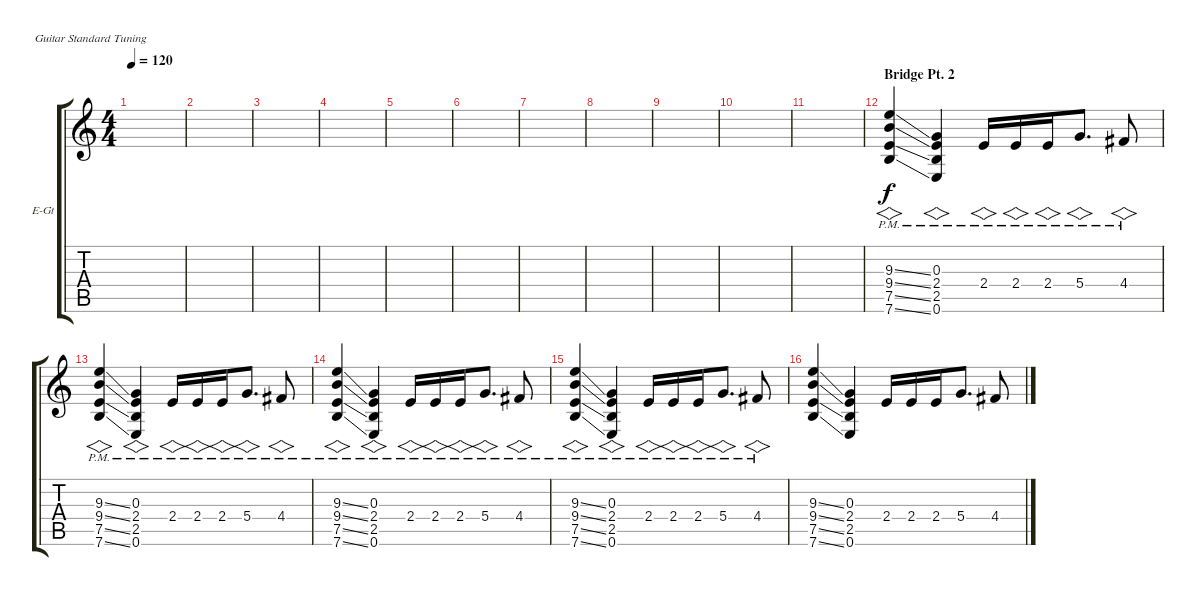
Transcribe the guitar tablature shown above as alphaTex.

\defaultSystemsLayout 4
\bracketExtendMode groupsimilarinstruments
\firstSystemTrackNameOrientation horizontal
\otherSystemsTrackNameOrientation horizontal
\track ("Electric Guitar" "E-Gt") {instrument distortionguitar}
\staff {score tabs}
\tuning (E4 B3 G3 D3 A2 E2)
\ts (4 4)
\tempo 120
\clef g2
\ks c
|
|
|
|
|
|
|
|
|
|
|
\section ("" "Bridge Pt. 2")
(7.5{ss pm} 7.6{ss pm} 9.4{ss pm} 9.3{ss pm}).4{vs} (0.6{pm} 2.5{pm} 2.4{pm} 0.3).4{vs} 2.4{pm}.16{vs} 2.4{pm}.16{vs} 2.4{pm}.16{vs} 5.4{pm}.8{vs d} 4.4{pm}.8{vs} |
(7.5{ss pm} 7.6{ss pm} 9.4{ss pm} 9.3{ss pm}).4{vs} (0.6{pm} 2.5{pm} 2.4{pm} 0.3).4{vs} 2.4{pm}.16{vs} 2.4{pm}.16{vs} 2.4{pm}.16{vs} 5.4{pm}.8{vs d} 4.4{pm}.8{vs} |
(7.5{ss pm} 7.6{ss pm} 9.4{ss pm} 9.3{ss pm}).4{vs} (0.6{pm} 2.5{pm} 2.4{pm} 0.3).4{vs} 2.4{pm}.16{vs} 2.4{pm}.16{vs} 2.4{pm}.16{vs} 5.4{pm}.8{vs d} 4.4{pm}.8{vs} |
(7.5{ss pm} 7.6{ss pm} 9.4{ss pm} 9.3{ss pm}).4{vs} (0.6{pm} 2.5{pm} 2.4{pm} 0.3).4{vs} 2.4{pm}.16{vs} 2.4{pm}.16{vs} 2.4{pm}.16{vs} 5.4{pm}.8{vs d} 4.4{pm}.8{vs} |
(7.5{ss} 7.6{ss} 9.4{ss} 9.3{ss}).4 (0.6 2.5 2.4 0.3).4 2.4.16 2.4.16 2.4.16 5.4.8{d} 4.4.8
